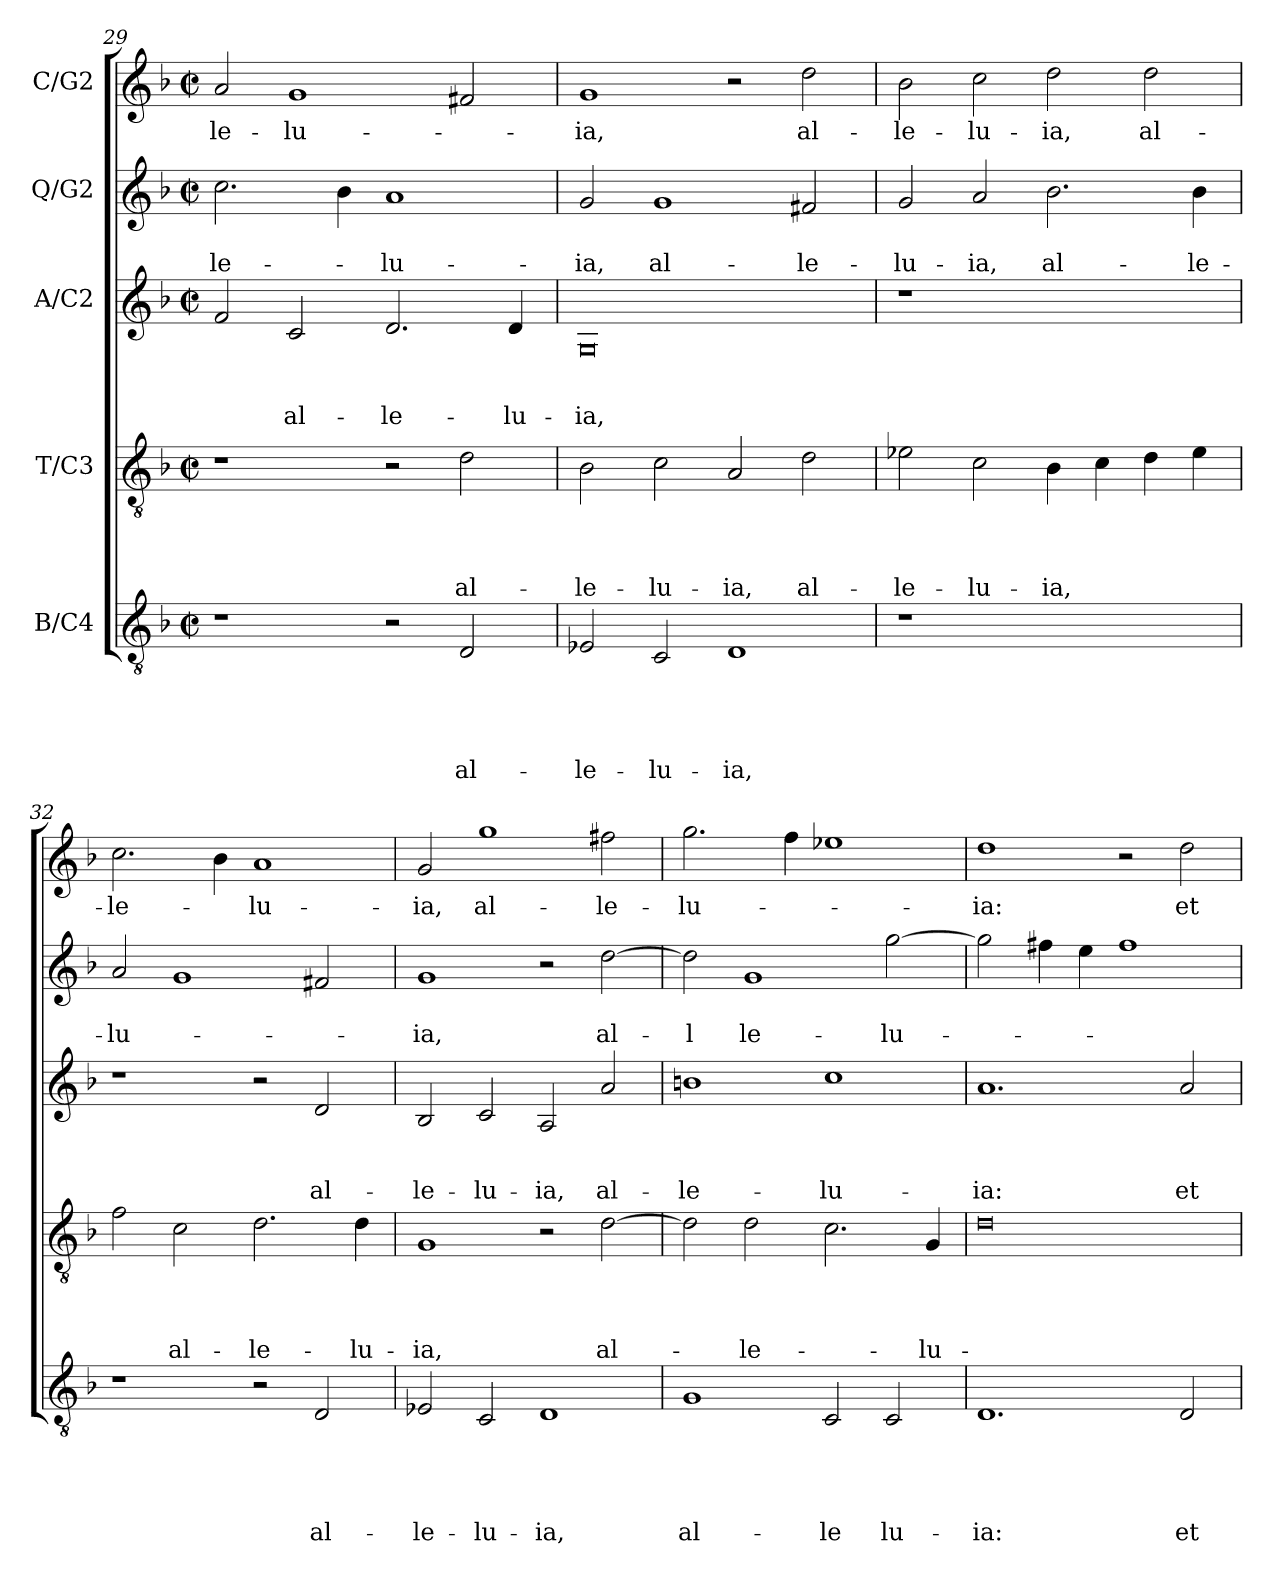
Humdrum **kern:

**kern	**text	**text	**text	**text	**text	**kern	**text	**text	**text	**text	**kern	**text	**text	**text	**kern	**text	**text	**kern	**text
*part5	*part5	*part5	*part5	*part5	*part5	*part4	*part4	*part4	*part4	*part4	*part3	*part3	*part3	*part3	*part2	*part2	*part2	*part1	*part1
*staff5	*staff5	*staff5	*staff5	*staff5	*staff5	*staff4	*staff4	*staff4	*staff4	*staff4	*staff3	*staff3	*staff3	*staff3	*staff2	*staff2	*staff2	*staff1	*staff1
*I"B/C4	*	*	*	*	*	*I"T/C3	*	*	*	*	*I"A/C2	*	*	*	*I"Q/G2	*	*	*I"C/G2	*
*clefGv2	*	*	*	*	*	*clefGv2	*	*	*	*	*clefG2	*	*	*	*clefG2	*	*	*clefG2	*
*k[b-]	*	*	*	*	*	*k[b-]	*	*	*	*	*k[b-]	*	*	*	*k[b-]	*	*	*k[b-]	*
*F:	*	*	*	*	*	*F:	*	*	*	*	*F:	*	*	*	*F:	*	*	*F:	*
*M2/2	*	*	*	*	*	*M2/2	*	*	*	*	*M2/2	*	*	*	*M2/2	*	*	*M2/2	*
*met(c|)	*	*	*	*	*	*met(c|)	*	*	*	*	*met(c|)	*	*	*	*met(c|)	*	*	*met(c|)	*
=29	=29	=29	=29	=29	=29	=29	=29	=29	=29	=29	=29	=29	=29	=29	=29	=29	=29	=29	=29
!	!	!	!	!	!	!	!	!	!	!	!	!	!	!	!	!	!LO:LY:b	!	!LO:LY:b
1r	.	.	.	.	.	1r	.	.	.	.	2f/	.	.	.	2.cc\	.	-le-	2a/	-le-
!	!	!	!	!	!	!	!	!	!	!	!	!	!	!LO:LY:b	!	!	!	!	!LO:LY:b
.	.	.	.	.	.	.	.	.	.	.	2c/	.	.	al-	.	.	.	1g	-lu-
.	.	.	.	.	.	.	.	.	.	.	.	.	.	.	4b-\	.	.	.	.
!	!	!	!	!	!	!	!	!	!	!	!	!	!	!LO:LY:b	!	!	!LO:LY:b	!	!
2r	.	.	.	.	.	2r	.	.	.	.	2.d/	.	.	-le-	1a	.	-lu-	.	.
!	!	!	!	!	!LO:LY:b	!	!	!	!	!LO:LY:b	!	!	!	!	!	!	!	!	!
2D/	.	.	.	.	al-	2d\	.	.	.	al-	.	.	.	.	.	.	.	2f#X/	.
!	!	!	!	!	!	!	!	!	!	!	!	!	!	!LO:LY:b	!	!	!	!	!
.	.	.	.	.	.	.	.	.	.	.	4d/	.	.	-lu-	.	.	.	.	.
=30	=30	=30	=30	=30	=30	=30	=30	=30	=30	=30	=30	=30	=30	=30	=30	=30	=30	=30	=30
!	!	!	!	!	!LO:LY:b	!	!	!	!	!LO:LY:b	!	!	!	!LO:LY:b	!	!	!LO:LY:b	!	!LO:LY:b
2E-X/	.	.	.	.	-le-	2B-\	.	.	.	-le-	0G	.	.	-ia,	2g/	.	-ia,	1g	-ia,
!	!	!	!	!	!LO:LY:b	!	!	!	!	!LO:LY:b	!	!	!	!	!	!	!LO:LY:b	!	!
2C/	.	.	.	.	-lu-	2c\	.	.	.	-lu-	.	.	.	.	1g	.	al-	.	.
!	!	!	!	!	!LO:LY:b	!	!	!	!	!LO:LY:b	!	!	!	!	!	!	!	!	!
1D	.	.	.	.	-ia,	2A/	.	.	.	-ia,	.	.	.	.	.	.	.	2r	.
!	!	!	!	!	!	!	!	!	!	!LO:LY:b	!	!	!	!	!	!	!LO:LY:b	!	!LO:LY:b
.	.	.	.	.	.	2d\	.	.	.	al-	.	.	.	.	2f#X/	.	-le-	2dd\	al-
!!LO:LB:g=z
=31	=31	=31	=31	=31	=31	=31	=31	=31	=31	=31	=31	=31	=31	=31	=31	=31	=31	=31	=31
!	!	!	!	!	!	!	!	!	!	!LO:LY:b	!	!	!	!	!	!	!LO:LY:b	!	!LO:LY:b
1r	.	.	.	.	.	2e-X\	.	.	.	-le-	1r	.	.	.	2g/	.	-lu-	2b-\	-le-
!	!	!	!	!	!	!	!	!	!	!LO:LY:b	!	!	!	!	!	!	!LO:LY:b	!	!LO:LY:b
.	.	.	.	.	.	2c\	.	.	.	-lu-	.	.	.	.	2a/	.	-ia,	2cc\	-lu-
!	!	!	!	!	!	!	!	!	!	!LO:LY:b	!	!	!	!	!	!	!LO:LY:b	!	!LO:LY:b
1ryy	.	.	.	.	.	4B-\	.	.	.	-ia,	1ryy	.	.	.	2.b-\	.	al-	2dd\	-ia,
.	.	.	.	.	.	4c\	.	.	.	.	.	.	.	.	.	.	.	.	.
!	!	!	!	!	!	!	!	!	!	!	!	!	!	!	!	!	!	!	!LO:LY:b
.	.	.	.	.	.	4d\	.	.	.	.	.	.	.	.	.	.	.	2dd\	al-
!	!	!	!	!	!	!	!	!	!	!	!	!	!	!	!	!	!LO:LY:b	!	!
.	.	.	.	.	.	4e-\	.	.	.	.	.	.	.	.	4b-\	.	-le-	.	.
=32	=32	=32	=32	=32	=32	=32	=32	=32	=32	=32	=32	=32	=32	=32	=32	=32	=32	=32	=32
!	!	!	!	!	!	!	!	!	!	!	!	!	!	!	!	!	!LO:LY:b	!	!LO:LY:b
1r	.	.	.	.	.	2f\	.	.	.	.	1r	.	.	.	2a/	.	-lu-	2.cc\	-le-
!	!	!	!	!	!	!	!	!	!	!LO:LY:b	!	!	!	!	!	!	!	!	!
.	.	.	.	.	.	2c\	.	.	.	al-	.	.	.	.	1g	.	.	.	.
.	.	.	.	.	.	.	.	.	.	.	.	.	.	.	.	.	.	4b-\	.
!	!	!	!	!	!	!	!	!	!	!LO:LY:b	!	!	!	!	!	!	!	!	!LO:LY:b
2r	.	.	.	.	.	2.d\	.	.	.	-le-	2r	.	.	.	.	.	.	1a	-lu-
!	!	!	!	!	!LO:LY:b	!	!	!	!	!	!	!	!	!LO:LY:b	!	!	!	!	!
2D/	.	.	.	.	al-	.	.	.	.	.	2d/	.	.	al-	2f#X/	.	.	.	.
!	!	!	!	!	!	!	!	!	!	!LO:LY:b	!	!	!	!	!	!	!	!	!
.	.	.	.	.	.	4d\	.	.	.	-lu-	.	.	.	.	.	.	.	.	.
=33	=33	=33	=33	=33	=33	=33	=33	=33	=33	=33	=33	=33	=33	=33	=33	=33	=33	=33	=33
!	!	!	!	!	!LO:LY:b	!	!	!	!	!LO:LY:b	!	!	!	!LO:LY:b	!	!	!LO:LY:b	!	!LO:LY:b
2E-X/	.	.	.	.	-le-	1G	.	.	.	-ia,	2B-/	.	.	-le-	1g	.	-ia,	2g/	-ia,
!	!	!	!	!	!LO:LY:b	!	!	!	!	!	!	!	!	!LO:LY:b	!	!	!	!	!LO:LY:b
2C/	.	.	.	.	-lu-	.	.	.	.	.	2c/	.	.	-lu-	.	.	.	1gg	al-
!	!	!	!	!	!LO:LY:b	!	!	!	!	!	!	!	!	!LO:LY:b	!	!	!	!	!
1D	.	.	.	.	-ia,	2r	.	.	.	.	2A/	.	.	-ia,	2r	.	.	.	.
!	!	!	!	!	!	!	!	!	!	!LO:LY:b	!	!	!	!LO:LY:b	!	!	!LO:LY:b	!	!LO:LY:b
.	.	.	.	.	.	[2d\	.	.	.	al-	2a/	.	.	al-	[2dd\	.	al-	2ff#X\	-le-
=34	=34	=34	=34	=34	=34	=34	=34	=34	=34	=34	=34	=34	=34	=34	=34	=34	=34	=34	=34
!	!	!	!	!	!LO:LY:b	!	!	!	!	!	!	!	!	!LO:LY:b	!	!	!LO:LY:b	!	!LO:LY:b
1G	.	.	.	.	al-	2d\]	.	.	.	.	1bn	.	.	-le-	2dd\]	.	-l	2.gg\	-lu-
!	!	!	!	!	!	!	!	!	!	!LO:LY:b	!	!	!	!	!	!	!LO:LY:b	!	!
.	.	.	.	.	.	2d\	.	.	.	-le-	.	.	.	.	1g	.	le-	.	.
.	.	.	.	.	.	.	.	.	.	.	.	.	.	.	.	.	.	4ff\	.
!	!	!	!	!	!LO:LY:b	!	!	!	!	!	!	!	!	!LO:LY:b	!	!	!	!	!
2C/	.	.	.	.	-le	2.c\	.	.	.	.	1cc	.	.	-lu-	.	.	.	1ee-X	.
!	!	!	!	!	!LO:LY:b	!	!	!	!	!	!	!	!	!	!	!	!LO:LY:b	!	!
2C/	.	.	.	.	lu-	.	.	.	.	.	.	.	.	.	[2gg\	.	-lu-	.	.
!	!	!	!	!	!	!	!	!	!	!LO:LY:b	!	!	!	!	!	!	!	!	!
.	.	.	.	.	.	4G/	.	.	.	-lu-	.	.	.	.	.	.	.	.	.
=35	=35	=35	=35	=35	=35	=35	=35	=35	=35	=35	=35	=35	=35	=35	=35	=35	=35	=35	=35
!	!	!	!	!	!LO:LY:b	!	!	!	!	!	!	!	!	!LO:LY:b	!	!	!	!	!LO:LY:b
1.D	.	.	.	.	-ia:	0d	.	.	.	.	1.a	.	.	-ia:	2gg\]	.	.	1dd	-ia:
.	.	.	.	.	.	.	.	.	.	.	.	.	.	.	4ff#X\	.	.	.	.
.	.	.	.	.	.	.	.	.	.	.	.	.	.	.	4ee\	.	.	.	.
.	.	.	.	.	.	.	.	.	.	.	.	.	.	.	1ff#	.	.	2r	.
!	!	!	!	!	!LO:LY:b	!	!	!	!	!	!	!	!	!LO:LY:b	!	!	!	!	!LO:LY:b
2D/	.	.	.	.	et	.	.	.	.	.	2a/	.	.	et	.	.	.	2dd\	et
=	=	=	=	=	=	=	=	=	=	=	=	=	=	=	=	=	=	=	=
*-	*-	*-	*-	*-	*-	*-	*-	*-	*-	*-	*-	*-	*-	*-	*-	*-	*-	*-	*-
